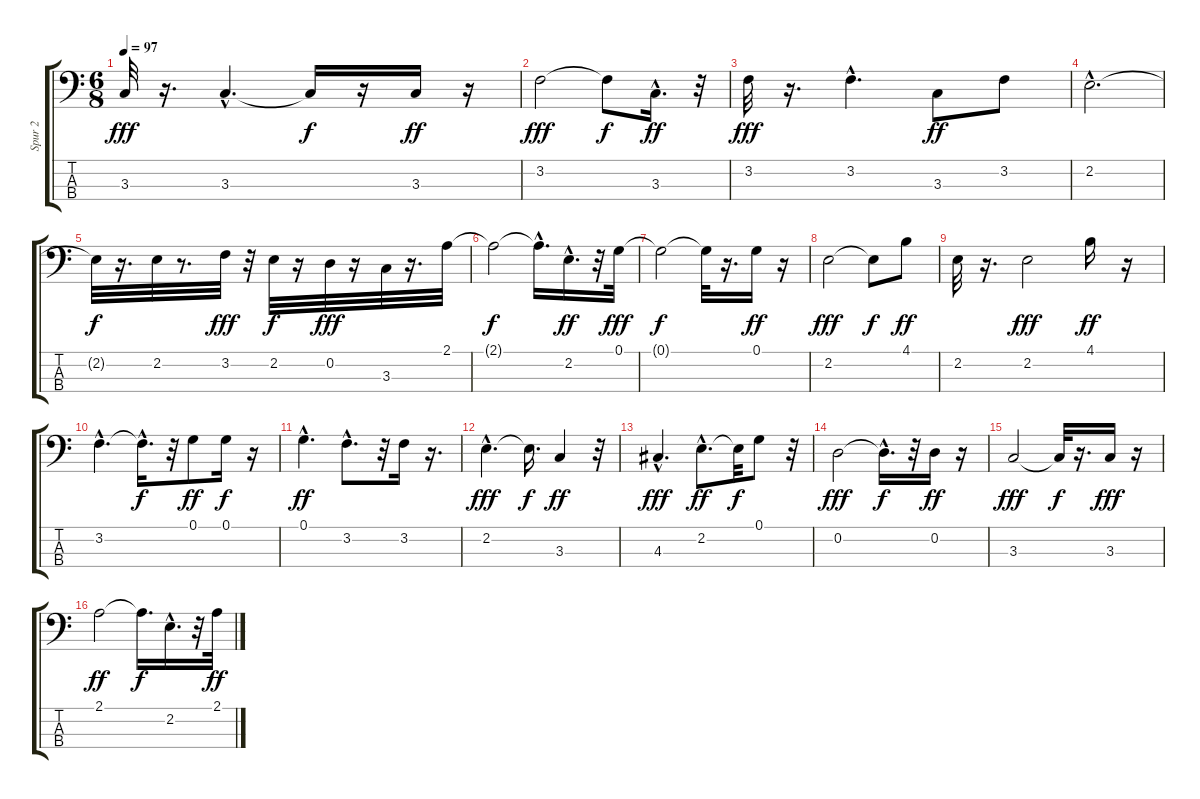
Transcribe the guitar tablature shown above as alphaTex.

\track ("Spur 2" "Spur 2") {instrument electricbassfinger}
\staff {score tabs}
\tuning (G2 D2 A1 E1) {hide}
\ts (6 8)
\tempo 97
\clef f4
\ks c
3.3.32{dy fff} r.16{d} 3.3{hac}.4{d} 3.3{t}.16{dy f} r.16 3.3.16{dy ff} r.16 |
3.2.2{dy fff} 3.2{t}.8{dy f} 3.3{hac}.16{d dy ff} r.32 |
3.2.32{dy fff} r.16{d} 3.2{hac}.4{d} 3.3.8{dy ff} 3.2.8 |
2.2{hac}.2{d} |
2.2{t}.32{dy f} r.16{d} 2.2.32 r.8{d} 3.2.32{dy fff} r.32 2.2.32{dy f} r.16 0.2.32{dy fff} r.16 3.3.32 r.16{d} 2.1.32 |
2.1{t}.2{dy f} 2.1{hac t}.16{d} 2.2{hac}.16{d dy ff} r.32 0.1.32{dy fff} |
0.1{t}.2{dy f} 0.1{t}.32 r.16{d} 0.1.16{dy ff} r.16 |
2.2.2{dy fff} 2.2{t}.8{dy f} 4.1.8{dy ff} |
2.2.32 r.16{d} 2.2.2{dy fff} 4.1.16{dy ff} r.16 |
3.2{hac}.4{d} 3.2{hac t}.16{d dy f} r.32 0.1.8{dy ff} 0.1.16{dy f} r.16 |
0.1{hac}.4{d dy ff} 3.2{hac}.8{d} r.32 3.2.16 r.16{d} |
2.2{hac}.4{d dy fff} 2.2{t}.16{d dy f} 3.3.4{dy ff} r.32 |
4.3{hac}.4{d dy fff} 2.2{hac}.8{d dy ff} 2.2{t}.32{dy f} 0.1.8 r.32 |
0.2.2{dy fff} 0.2{hac t}.16{d dy f} r.32 0.2.16{dy ff} r.16 |
3.3.2{dy fff} 3.3{t}.32{dy f} r.16{d} 3.3.16{dy fff} r.16 |
2.1.2{dy ff} 2.1{t}.16{d dy f} 2.2{hac}.16{d} r.32 2.1.32{dy ff}
